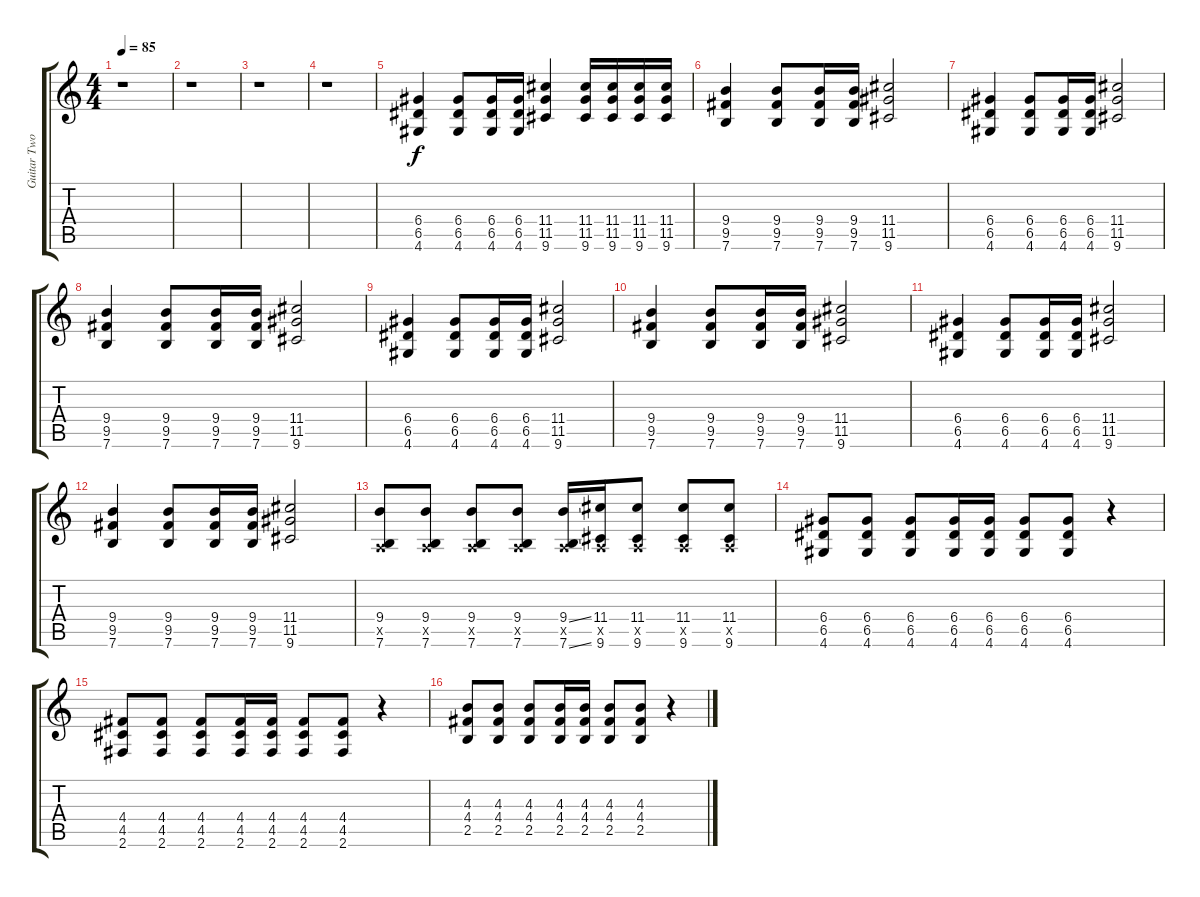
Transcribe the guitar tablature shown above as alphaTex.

\track ("Guitar Two" "Guitar Two") {instrument acousticguitarsteel}
\staff {score tabs}
\tuning (E4 B3 G3 D3 A2 E2) {hide}
\ts (4 4)
\tempo 85
\clef g2
\ks c
r.1{dy f instrument acousticguitarsteel} |
r.1 |
r.1 |
r.1 |
(6.4 6.5 4.6).4 (6.4 6.5 4.6).8 (6.4 6.5 4.6).16 (6.4 6.5 4.6).16 (11.4 11.5 9.6).4 (11.4 11.5 9.6).16 (11.4 11.5 9.6).16 (11.4 11.5 9.6).16 (11.4 11.5 9.6).16 |
(9.4 9.5 7.6).4 (9.4 9.5 7.6).8 (9.4 9.5 7.6).16 (9.4 9.5 7.6).16 (11.4 11.5 9.6).2 |
(6.4 6.5 4.6).4 (6.4 6.5 4.6).8 (6.4 6.5 4.6).16 (6.4 6.5 4.6).16 (11.4 11.5 9.6).2 |
(9.4 9.5 7.6).4 (9.4 9.5 7.6).8 (9.4 9.5 7.6).16 (9.4 9.5 7.6).16 (11.4 11.5 9.6).2 |
(6.4 6.5 4.6).4 (6.4 6.5 4.6).8 (6.4 6.5 4.6).16 (6.4 6.5 4.6).16 (11.4 11.5 9.6).2 |
(9.4 9.5 7.6).4 (9.4 9.5 7.6).8 (9.4 9.5 7.6).16 (9.4 9.5 7.6).16 (11.4 11.5 9.6).2 |
(6.4 6.5 4.6).4 (6.4 6.5 4.6).8 (6.4 6.5 4.6).16 (6.4 6.5 4.6).16 (11.4 11.5 9.6).2 |
(9.4 9.5 7.6).4 (9.4 9.5 7.6).8 (9.4 9.5 7.6).16 (9.4 9.5 7.6).16 (11.4 11.5 9.6).2 |
(9.4 0.5{x} 7.6).8 (9.4 0.5{x} 7.6).8 (9.4 0.5{x} 7.6).8 (9.4 0.5{x} 7.6).8 (9.4{ss} 0.5{x} 7.6{ss}).16 (11.4 0.5{x} 9.6).16 (11.4 0.5{x} 9.6).8 (11.4 0.5{x} 9.6).8 (11.4 0.5{x} 9.6).8 |
(6.4 6.5 4.6).8 (6.4 6.5 4.6).8 (6.4 6.5 4.6).8 (6.4 6.5 4.6).16 (6.4 6.5 4.6).16 (6.4 6.5 4.6).8 (6.4 6.5 4.6).8 r.4 |
(4.4 4.5 2.6).8 (4.4 4.5 2.6).8 (4.4 4.5 2.6).8 (4.4 4.5 2.6).16 (4.4 4.5 2.6).16 (4.4 4.5 2.6).8 (4.4 4.5 2.6).8 r.4 |
(4.3 4.4 2.5).8 (4.3 4.4 2.5).8 (4.3 4.4 2.5).8 (4.3 4.4 2.5).16 (4.3 4.4 2.5).16 (4.3 4.4 2.5).8 (4.3 4.4 2.5).8 r.4
